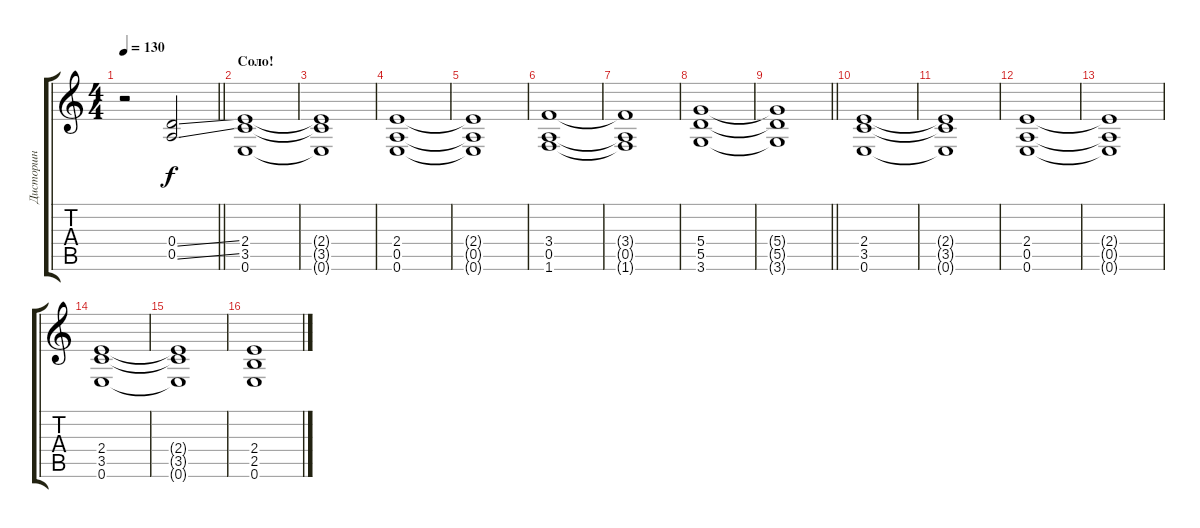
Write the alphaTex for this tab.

\track ("Дисторшн" "Дисторшн") {instrument distortionguitar}
\staff {score tabs}
\tuning (E4 B3 G3 D3 A2 E2) {hide}
\ts (4 4)
\tempo 130
\clef g2
\barLineRight lightlight
\ks c
r.2{dy f} (0.4{ss} 0.5{ss}).2 |
\section ("" "Соло!")
(2.4 3.5 0.6).1 |
(2.4{t} 3.5{t} 0.6{t}).1 |
(2.4 0.5 0.6).1 |
(2.4{t} 0.5{t} 0.6{t}).1 |
(3.4 0.5 1.6).1 |
(3.4{t} 0.5{t} 1.6{t}).1 |
(5.4 5.5 3.6).1 |
\barLineRight lightlight
(5.4{t} 5.5{t} 3.6{t}).1 |
(2.4 3.5 0.6).1 |
(2.4{t} 3.5{t} 0.6{t}).1 |
(2.4 0.5 0.6).1 |
(2.4{t} 0.5{t} 0.6{t}).1 |
(2.4 3.5 0.6).1 |
(2.4{t} 3.5{t} 0.6{t}).1 |
(2.4 2.5 0.6).1
